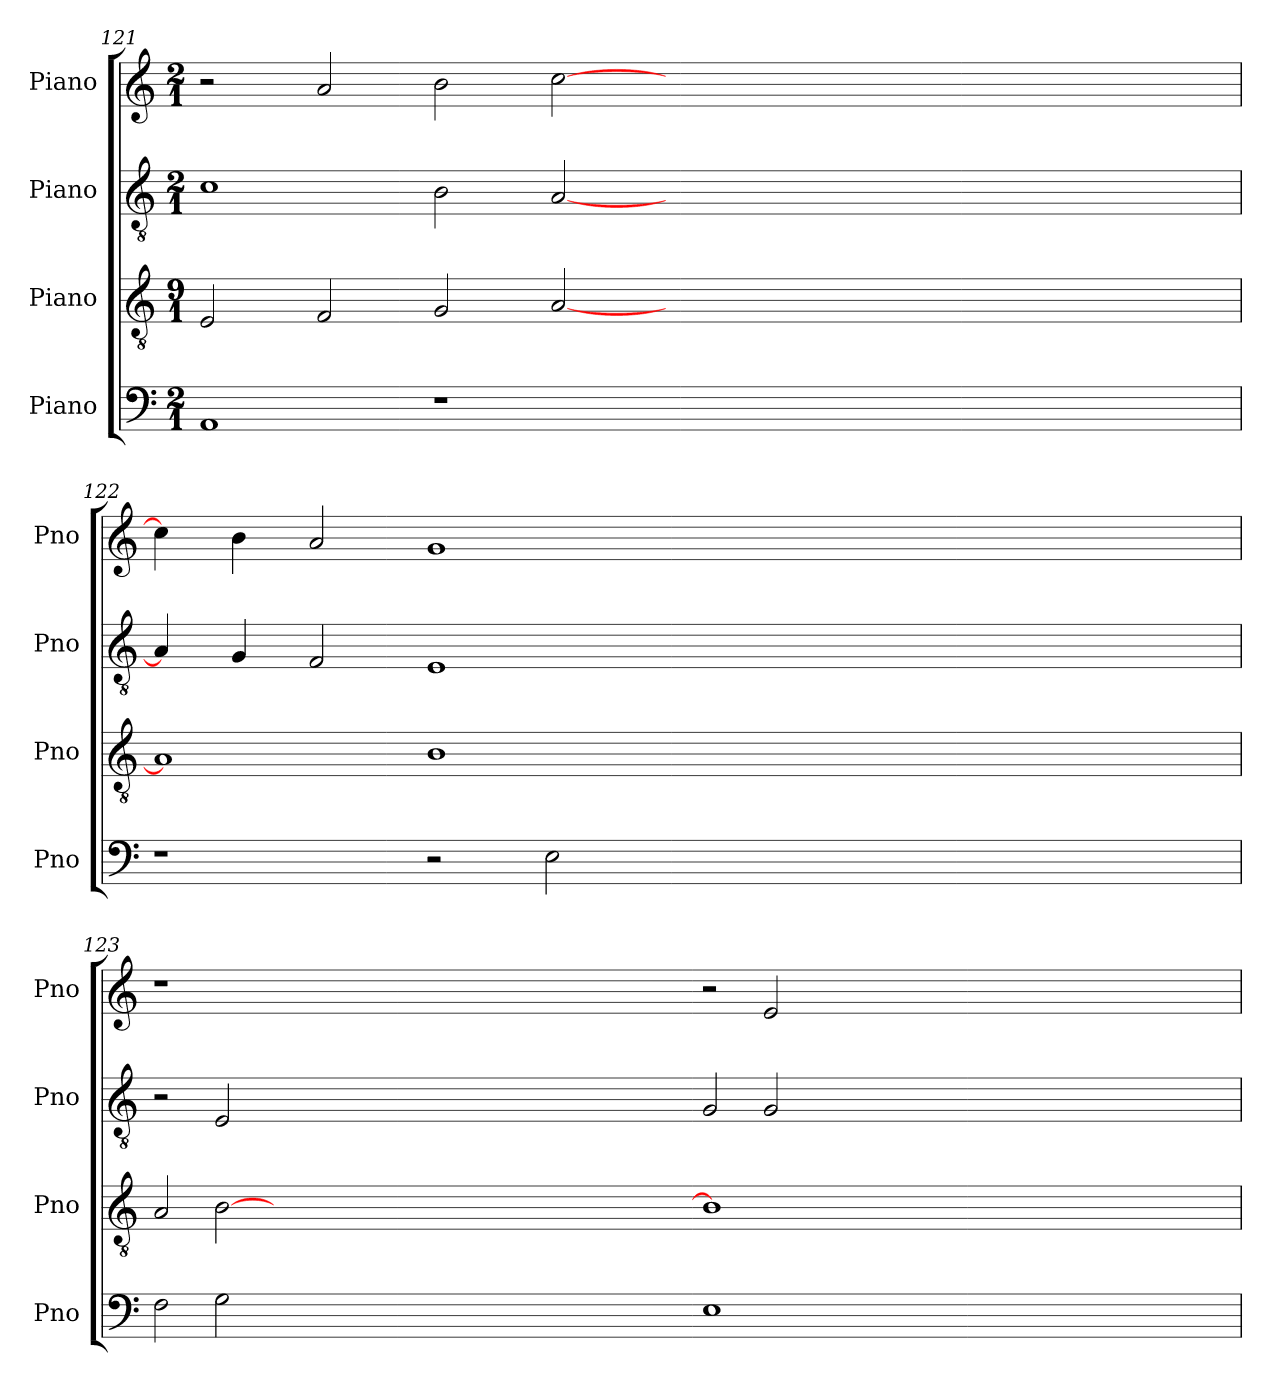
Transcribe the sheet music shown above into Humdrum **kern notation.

**kern	**kern	**kern	**kern
*part4	*part3	*part2	*part1
*staff4	*staff3	*staff2	*staff1
*I"Piano	*I"Piano	*I"Piano	*I"Piano
*I'Pno	*I'Pno	*I'Pno	*I'Pno
*clefF4	*clefGv2	*clefGv2	*clefG2
*k[]	*k[]	*k[]	*k[]
*M2/1	*M9/1	*M2/1	*M2/1
=121	=121	=121	=121
1AA	2E/	1c	2r
.	2F/	.	2a/
1r	2G/	2B\	2b\
.	[2A/	[2A/	[2cc\
1%7ryy	1%7ryy	1%7ryy	1%7ryy
!!LO:LB:g=z
=122	=122	=122	=122
1r	1A]	4A/]	4cc\]
.	.	4G/	4b\
.	.	2F/	2a/
2r	1B	1E	1g
2E\	.	.	.
1%7ryy	1%7ryy	1%7ryy	1%7ryy
=123	=123	=123	=123
2F\	2A/	2r	1r
2G\	[2B\	2E/	.
1ryy	4ryy	1ryy	1ryy
.	4%31ryy	.	.
1%7ryy	.	1%7ryy	1%7ryy
!!LO:LB:g=z
=-	=-	=-	=-
1E	1B]	2G/	2r
.	.	2G/	2e/
1ryy	4ryy	1ryy	1ryy
.	4%31ryy	.	.
1%7ryy	.	1%7ryy	1%7ryy
=	=	=	=
*-	*-	*-	*-
